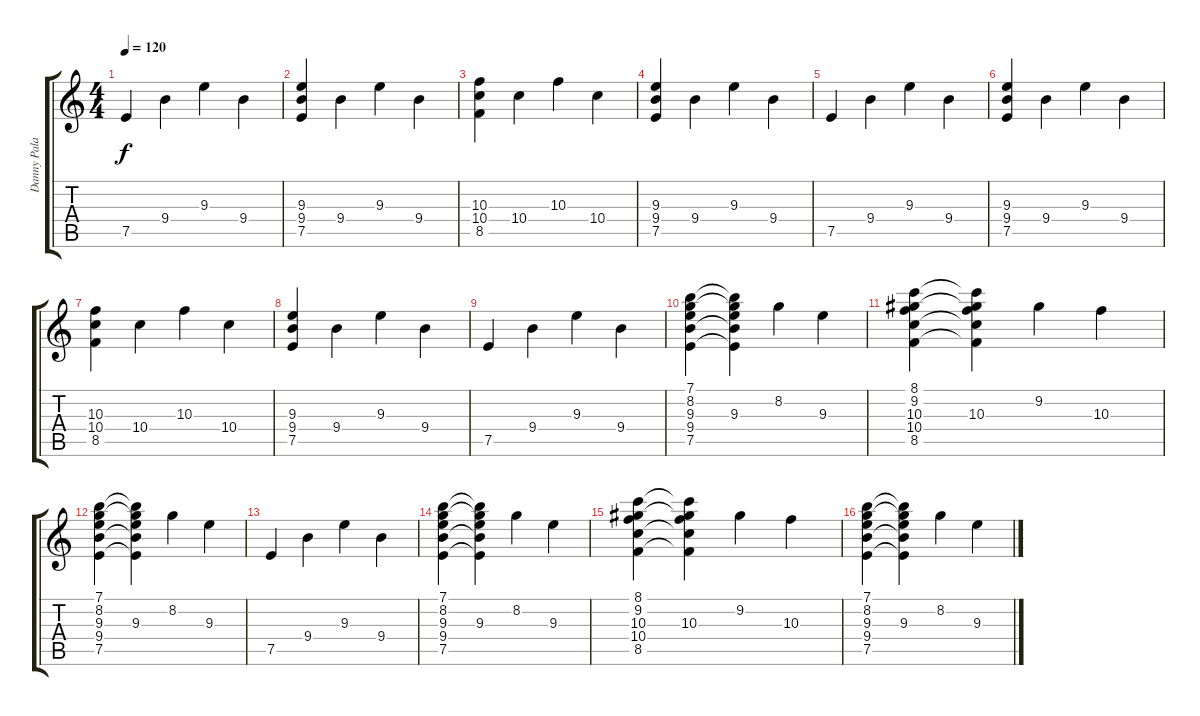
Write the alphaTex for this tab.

\track ("Danny Palacio" "Danny Pala") {instrument acousticguitarnylon}
\staff {score tabs}
\tuning (E4 B3 G3 D3 A2 E2) {hide}
\ts (4 4)
\tempo 120
\clef g2
\ks c
7.5.4{dy f} 9.4.4 9.3.4 9.4.4 |
(9.3 9.4 7.5).4 9.4.4 9.3.4 9.4.4 |
(10.3 10.4 8.5).4 10.4.4 10.3.4 10.4.4 |
(9.3 9.4 7.5).4 9.4.4 9.3.4 9.4.4 |
7.5.4 9.4.4 9.3.4 9.4.4 |
(9.3 9.4 7.5).4 9.4.4 9.3.4 9.4.4 |
(10.3 10.4 8.5).4 10.4.4 10.3.4 10.4.4 |
(9.3 9.4 7.5).4 9.4.4 9.3.4 9.4.4 |
7.5.4 9.4.4 9.3.4 9.4.4 |
(7.1 8.2 9.3 9.4 7.5).4 (7.1{t} 8.2{t} 9.3 9.4{t} 7.5{t}).4 8.2.4 9.3.4 |
(8.1 9.2 10.3 10.4 8.5).4 (8.1{t} 9.2{t} 10.3 10.4{t} 8.5{t}).4 9.2.4 10.3.4 |
(7.1 8.2 9.3 9.4 7.5).4 (7.1{t} 8.2{t} 9.3 9.4{t} 7.5{t}).4 8.2.4 9.3.4 |
7.5.4 9.4.4 9.3.4 9.4.4 |
(7.1 8.2 9.3 9.4 7.5).4 (7.1{t} 8.2{t} 9.3 9.4{t} 7.5{t}).4 8.2.4 9.3.4 |
(8.1 9.2 10.3 10.4 8.5).4 (8.1{t} 9.2{t} 10.3 10.4{t} 8.5{t}).4 9.2.4 10.3.4 |
(7.1 8.2 9.3 9.4 7.5).4 (7.1{t} 8.2{t} 9.3 9.4{t} 7.5{t}).4 8.2.4 9.3.4
